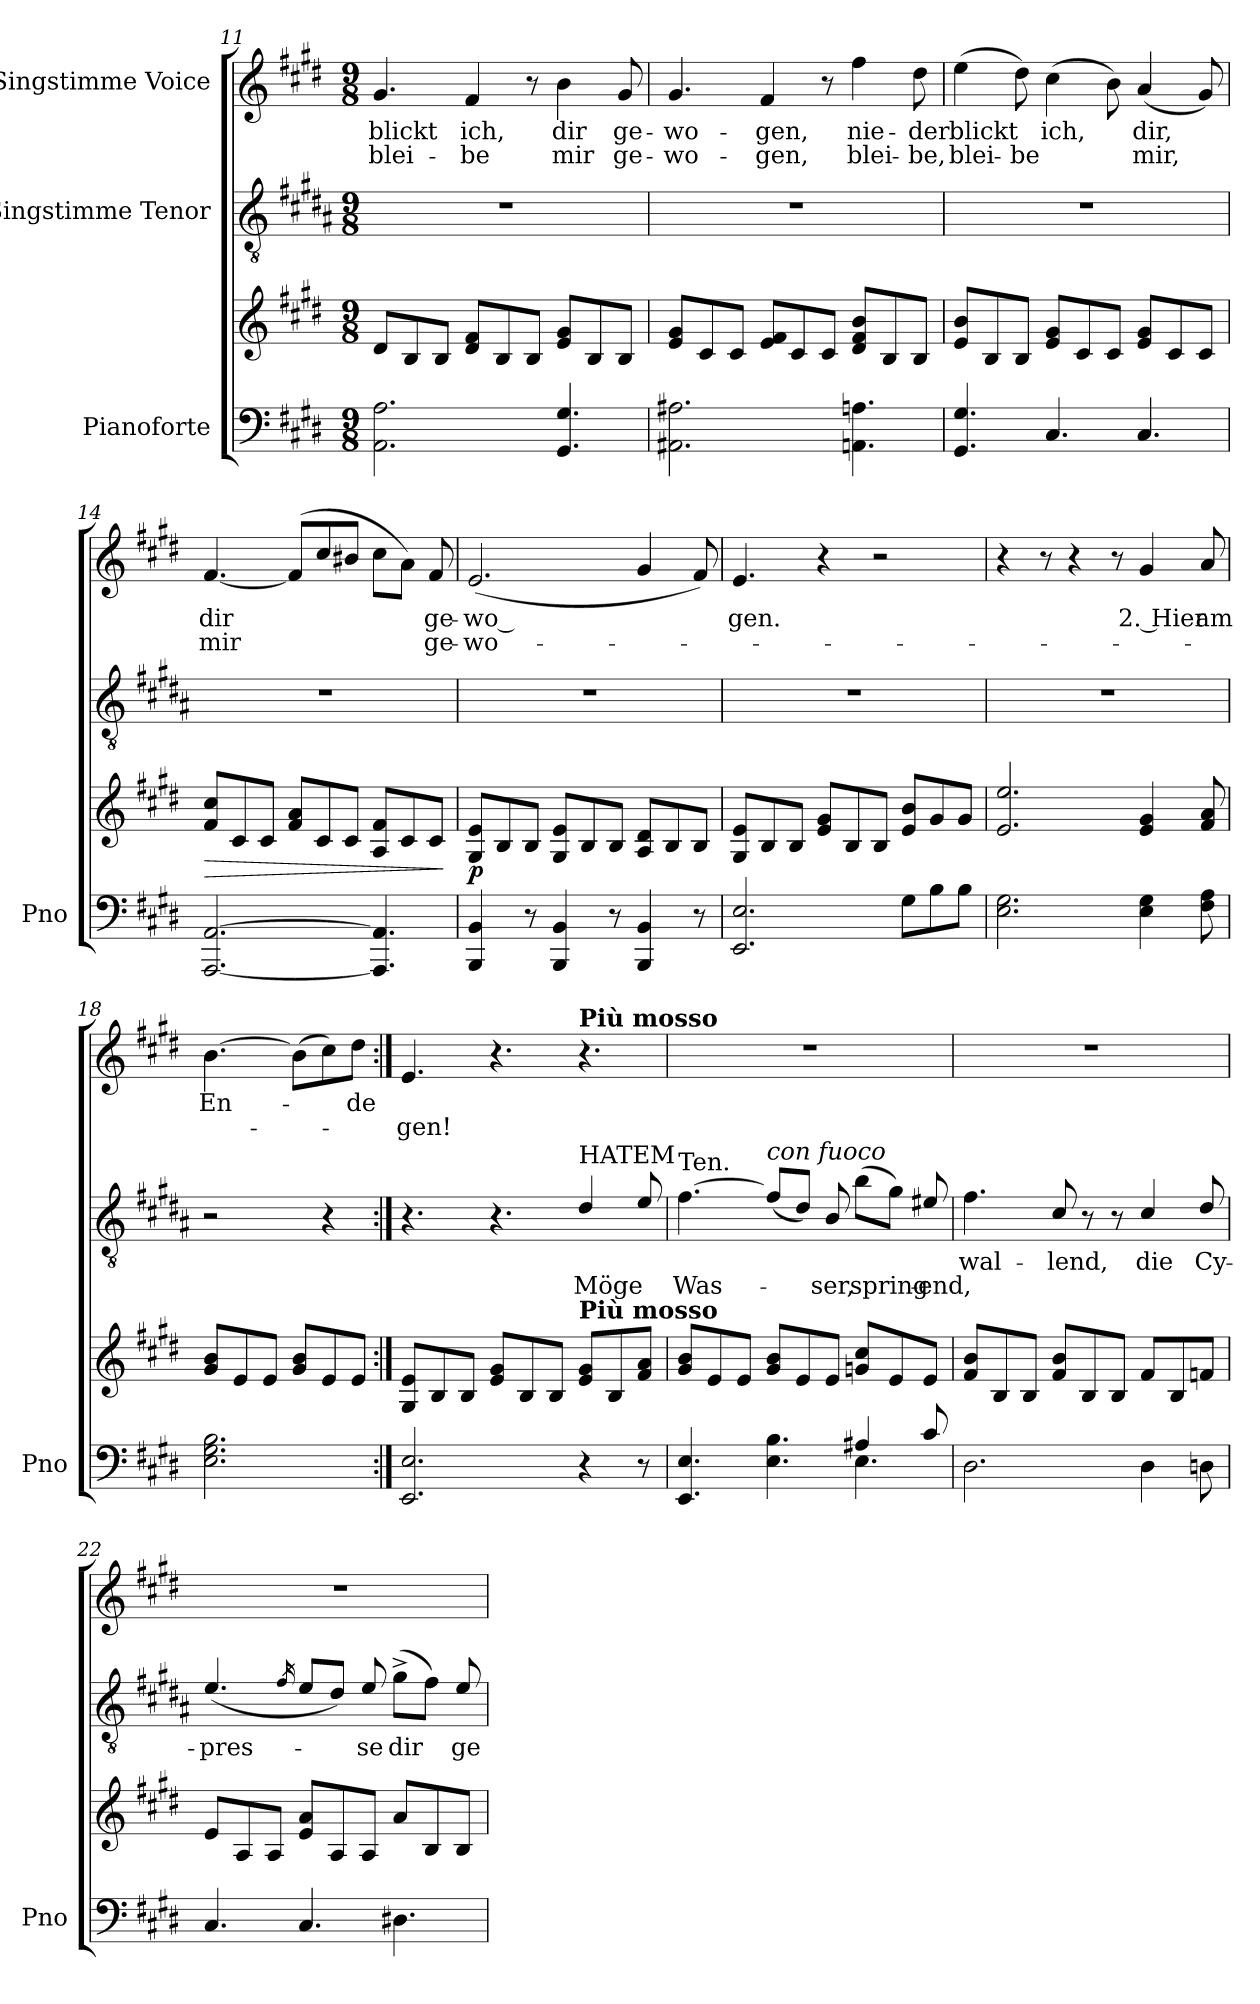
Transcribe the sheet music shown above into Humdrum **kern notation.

**kern	**kern	**dynam	**kern	**text	**text	**kern	**text	**text
*part3	*part3	*part3	*part2	*part2	*part2	*part1	*part1	*part1
*staff4	*staff3	*staff3/4	*staff2	*staff2	*staff2	*staff1	*staff1	*staff1
*I"Pianoforte	*	*	*I"Singstimme Tenor	*	*	*I"Singstimme Voice	*	*
*I'Pno	*	*	*	*	*	*	*	*
*clefF4	*clefG2	*	*clefGv2	*	*	*clefG2	*	*
*	*	*	*ITrd4c7	*	*	*	*	*
*k[f#c#g#d#]	*k[f#c#g#d#]	*	*k[f#c#g#d#]	*	*	*k[f#c#g#d#]	*	*
*M9/8	*M9/8	*	*M9/8	*	*	*M9/8	*	*
=11	=11	=11	=11	=11	=11	=11	=11	=11
2.AA\ 2.A\	8d#/L	.	8%9r	.	.	4.g#/	blickt	blei-
.	8B/	.	.	.	.	.	.	.
.	8B/J	.	.	.	.	.	.	.
.	8d#/ 8f#/L	.	.	.	.	4f#/	ich,	-be
.	8B/	.	.	.	.	.	.	.
.	8B/J	.	.	.	.	8r	.	.
4.GG#/ 4.G#/	8e/ 8g#/L	.	.	.	.	4b\	dir	mir
.	8B/	.	.	.	.	.	.	.
.	8B/J	.	.	.	.	8g#/	ge-	ge-
=12	=12	=12	=12	=12	=12	=12	=12	=12
2.AA#X\ 2.A#X\	8e/ 8g#/L	.	8%9r	.	.	4.g#/	-wo-	-wo-
.	8c#/	.	.	.	.	.	.	.
.	8c#/J	.	.	.	.	.	.	.
.	8e/ 8f#/L	.	.	.	.	4f#/	-gen,	-gen,
.	8c#/	.	.	.	.	.	.	.
.	8c#/J	.	.	.	.	8r	.	.
4.AAn\ 4.An\	8d#/ 8f#/ 8b/L	.	.	.	.	4ff#\	nie-	blei-
.	8B/	.	.	.	.	.	.	.
.	8B/J	.	.	.	.	8dd#\	-der	-be,
=13	=13	=13	=13	=13	=13	=13	=13	=13
4.GG#/ 4.G#/	8e/ 8b/L	.	8%9r	.	.	(4ee\	blickt	blei-
.	8B/	.	.	.	.	.	.	.
.	8B/J	.	.	.	.	8dd#\)	.	-be
4.C#/	8e/ 8g#/L	.	.	.	.	(4cc#\	ich,	.
.	8c#/	.	.	.	.	.	.	.
.	8c#/J	.	.	.	.	8b\)	.	.
4.C#/	8e/ 8g#/L	.	.	.	.	(4a/	dir,	mir,
.	8c#/	.	.	.	.	.	.	.
.	8c#/J	.	.	.	.	8g#/)	.	.
=14	=14	=14	=14	=14	=14	=14	=14	=14
!	!	!LO:HP:b	!	!	!	!	!	!
[2.AAA/ [2.AA/	8f#/ 8cc#/L	>	8%9r	.	.	[4.f#/	dir	mir
.	8c#/	.	.	.	.	.	.	.
.	8c#/J	.	.	.	.	.	.	.
.	8f#/ 8a/L	.	.	.	.	(8f#/L]	.	.
.	8c#/	.	.	.	.	8cc#/	.	.
.	8c#/J	.	.	.	.	8b#X/J	.	.
4.AAA/] 4.AA/]	8A/ 8f#/L	.	.	.	.	8cc#\L	.	.
.	8c#/	.	.	.	.	8a\J)	.	.
.	8c#/J	.	.	.	.	8f#/	ge-	ge-
.	.	]	.	.	.	.	.	.
=15	=15	=15	=15	=15	=15	=15	=15	=15
!	!	!LO:DY:b	!	!	!	!	!	!
4BBB/ 4BB/	8G#/ 8e/L	p	8%9r	.	.	(2.e/	-wo --	-wo-
.	8B/	.	.	.	.	.	.	.
8r	8B/J	.	.	.	.	.	.	.
4BBB/ 4BB/	8G#/ 8e/L	.	.	.	.	.	.	.
.	8B/	.	.	.	.	.	.	.
8r	8B/J	.	.	.	.	.	.	.
4BBB/ 4BB/	8A/ 8d#/L	.	.	.	.	4g#/	.	.
.	8B/	.	.	.	.	.	.	.
8r	8B/J	.	.	.	.	8f#/)	.	.
=16	=16	=16	=16	=16	=16	=16	=16	=16
2.EE/ 2.E/	8G#/ 8e/L	.	8%9r	.	.	4.e/	-gen.	.
.	8B/	.	.	.	.	.	.	.
.	8B/J	.	.	.	.	.	.	.
.	8e/ 8g#/L	.	.	.	.	4r	.	.
.	8B/	.	.	.	.	.	.	.
.	8B/J	.	.	.	.	2r	.	.
8G#\L	8e/ 8b/L	.	.	.	.	.	.	.
8B\	8g#/	.	.	.	.	.	.	.
8B\J	8g#/J	.	.	.	.	.	.	.
=17	=17	=17	=17	=17	=17	=17	=17	=17
2.E\ 2.G#\	2.e/ 2.ee/	.	8%9r	.	.	4r	.	.
.	.	.	.	.	.	8r	.	.
.	.	.	.	.	.	4r	.	.
.	.	.	.	.	.	8r	.	.
4E\ 4G#\	4e/ 4g#/	.	.	.	.	4g#/	2. Hier	.
8F#\ 8A\	8f#/ 8a/	.	.	.	.	8a/	am	.
=18	=18	=18	=18	=18	=18	=18	=18	=18
2.E\ 2.G#\ 2.B\	8g#/ 8b/L	.	2r	.	.	[4.b\	En-	.
.	8e/	.	.	.	.	.	.	.
.	8e/J	.	.	.	.	.	.	.
.	8g#/ 8b/L	.	.	.	.	(8b\L]	.	.
.	8e/	.	4r	.	.	8cc#\)	.	.
.	8e/J	.	.	.	.	8dd#\J	-de	.
=19:|!	=19:|!	=19:|!	=19:|!	=19:|!	=19:|!	=19:|!	=19:|!	=19:|!
2.EE/ 2.E/	8G#/ 8e/L	.	4.r	.	.	4.e/	.	-gen!
.	8B/	.	.	.	.	.	.	.
.	8B/J	.	.	.	.	.	.	.
.	8e/ 8g#/L	.	4.r	.	.	4.r	.	.
.	8B/	.	.	.	.	.	.	.
.	8B/J	.	.	.	.	.	.	.
!	!	!	!	!	!	!LO:TX:a:B:t=Più mosso	!	!
!	!	!	!LO:TX:a:t=HATEM	!	!	!	!	!
!	!LO:TX:a:B:t=Più mosso	!	!	!	!	!	!	!
4r	8e/ 8g#/L	.	4G#/	.	Möge	4.r	.	.
.	8B/	.	.	.	.	.	.	.
8r	8f#/ 8a/J	.	8A/	.	.	.	.	.
=20	=20	=20	=20	=20	=20	=20	=20	=20
*^	*	*	*	*	*	*	*	*
!	!	!	!	!LO:TX:a:t=Ten.	!	!	!	!	!
4.EE/ 4.E/	2.ryy	8g#/ 8b/L	.	[4.B\	.	Was-	8%9r	.	.
.	.	8e/	.	.	.	.	.	.	.
.	.	8e/J	.	.	.	.	.	.	.
!	!	!	!	!LO:TX:i:t=con fuoco	!	!	!	!	!
4.E\ 4.B\	.	8g#/ 8b/L	.	(8B/L]	.	.	.	.	.
.	.	8e/	.	8G#/J)	.	.	.	.	.
.	.	8e/J	.	8E/	.	-ser,	.	.	.
4A#X/	4.E\	8gn/ 8cc#/L	.	(8e\L	.	spring-	.	.	.
.	.	8e/	.	8c#\J)	.	.	.	.	.
8c#/	.	8e/J	.	8A#X/	.	-end,	.	.	.
*v	*v	*	*	*	*	*	*	*	*
=21	=21	=21	=21	=21	=21	=21	=21	=21
2.D#\	8f#/ 8b/L	.	4.B\	wal-	.	8%9r	.	.
.	8B/	.	.	.	.	.	.	.
.	8B/J	.	.	.	.	.	.	.
.	8f#/ 8b/L	.	8F#/	-lend,	.	.	.	.
.	8B/	.	8r	.	.	.	.	.
.	8B/J	.	8r	.	.	.	.	.
4D#\	8f#/L	.	4F#/	die	.	.	.	.
.	8B/	.	.	.	.	.	.	.
8Dn\	8fn/J	.	8G#/	Cy-	.	.	.	.
=22	=22	=22	=22	=22	=22	=22	=22	=22
4.C#/	8e/L	.	(4.A/	-pres-	.	8%9r	.	.
.	8A/	.	.	.	.	.	.	.
.	8A/J	.	.	.	.	.	.	.
.	.	.	16qB/	.	.	.	.	.
4.C#/	8e/ 8a/L	.	8A/L	.	.	.	.	.
.	8A/	.	8G#/J)	.	.	.	.	.
.	8A/J	.	8A/	-se	.	.	.	.
4.D#X\	8a/L	.	(8c#^\L	dir	.	.	.	.
.	8B/	.	8B\J)	.	.	.	.	.
.	8B/J	.	8A/	ge-	.	.	.	.
=	=	=	=	=	=	=	=	=
*-	*-	*-	*-	*-	*-	*-	*-	*-
